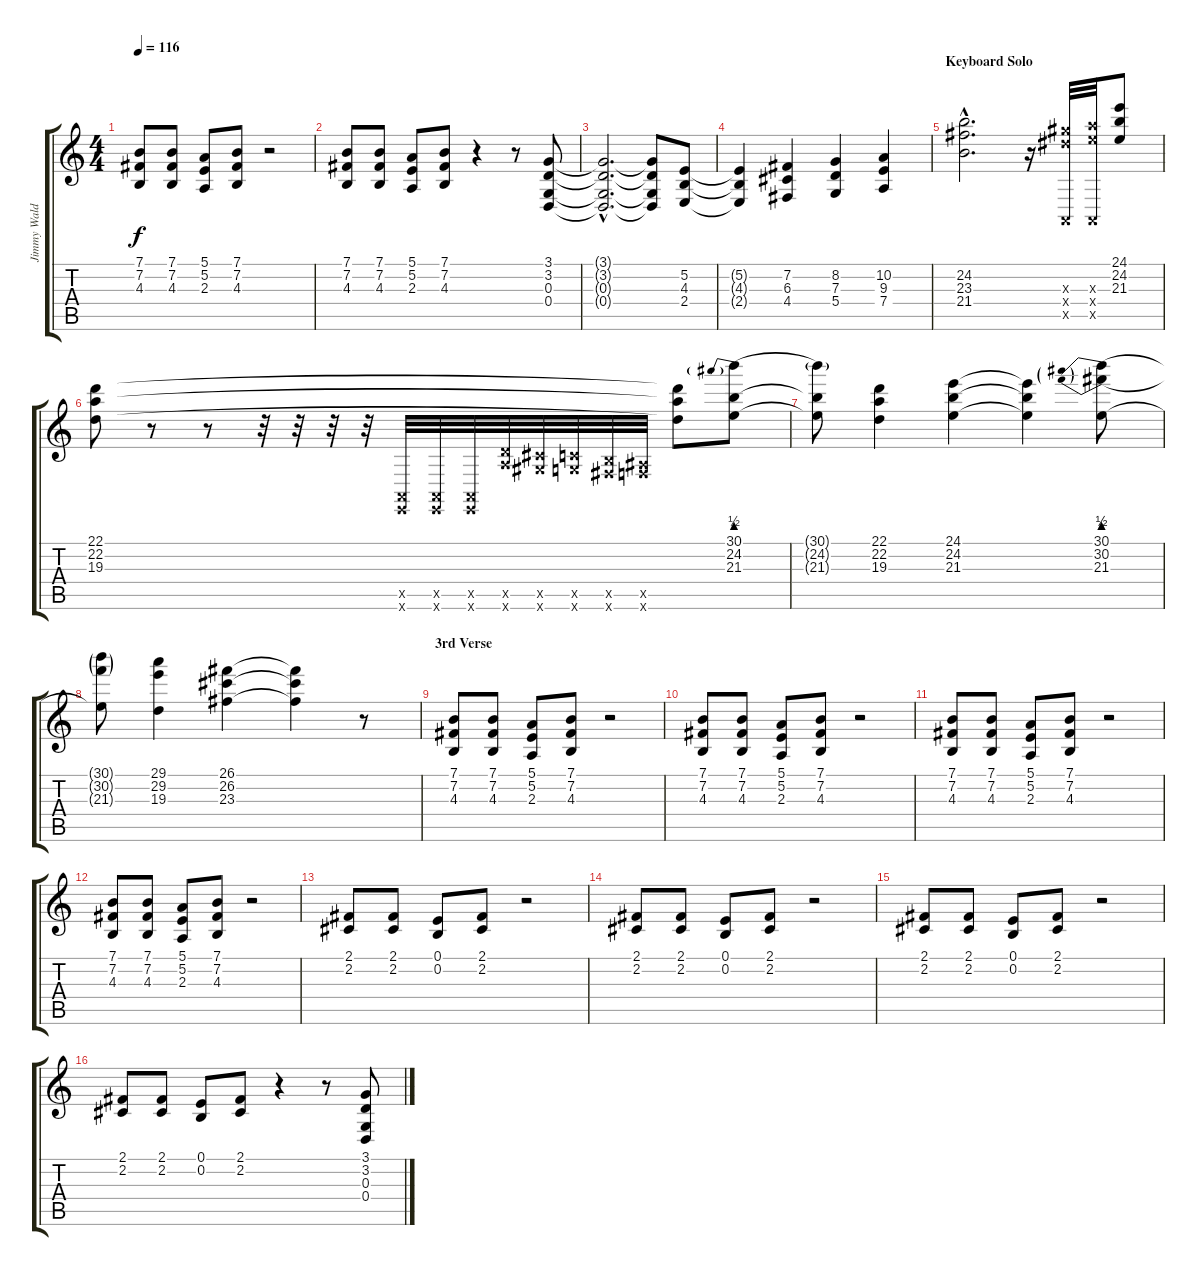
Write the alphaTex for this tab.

\track ("Jimmy Waldo" "Jimmy Wald") {instrument synthstrings1}
\staff {score tabs}
\tuning (E4 B3 G3 D3 A2 E2) {hide}
\ts (4 4)
\tempo 116
\clef g2
\ks c
(7.1 7.2 4.3).8{dy f} (7.1 7.2 4.3).8 (5.1 5.2 2.3).8 (7.1 7.2 4.3).8 r.2 |
(7.1 7.2 4.3).8 (7.1 7.2 4.3).8 (5.1 5.2 2.3).8 (7.1 7.2 4.3).8 r.4 r.8 (3.1 3.2 0.3 0.4).8 |
(3.1{hac t} 3.2{hac t} 0.3{hac t} 0.4{hac t}).2{d} (3.1{t} 3.2{t} 0.3{t} 0.4{t}).8 (5.2 4.3 2.4).8 |
(5.2{t} 4.3{t} 2.4{t}).4 (7.2 6.3 4.4).4 (8.2 7.3 5.4).4 (10.2 9.3 7.4).4 |
\section ("" "Keyboard Solo")
(24.2{hac} 23.3{hac} 21.4{hac}).2{d volume 15 instrument rockorgan} r.16 (25.3{x} 25.4{x} 0.5{x}).32 (26.3{x} 26.4{x} 0.5{x}).32 (24.1 24.2 21.3).8 |
(22.1 22.2 19.3).8 r.8 r.8 r.32 r.32 r.32 r.32 (0.5{x} 0.6{x}).32 (0.5{x} 0.6{x}).32 (0.5{x} 0.6{x}).32 (17.5{x} 17.6{x}).32 (16.5{x} 16.6{x}).32 (15.5{x} 15.6{x}).32 (14.5{x} 14.6{x}).32 (13.5{x} 13.6{x}).32 (22.1{t} 22.2{t} 19.3{t}).8 (30.1{be (prebend 0 2 60 2)} 24.2 21.3).8 |
(30.1{t} 24.2{t} 21.3{t}).8 (22.1 22.2 19.3).4 (24.1 24.2 21.3).4 (24.1{t} 24.2{t} 21.3{t}).4 (30.1{be (prebend 0 2 60 2)} 30.2{be (prebend 0 2 60 2)} 21.3).8 |
(30.1{t} 30.2{t} 21.3{t}).8 (29.1 29.2 19.3).4 (26.1 26.2 23.3).4 (26.1{t} 26.2{t} 23.3{t}).4 r.8 |
\section ("" "3rd Verse")
(7.1 7.2 4.3).8{volume 8} (7.1 7.2 4.3).8 (5.1 5.2 2.3).8 (7.1 7.2 4.3).8 r.2 |
(7.1 7.2 4.3).8 (7.1 7.2 4.3).8 (5.1 5.2 2.3).8 (7.1 7.2 4.3).8 r.2 |
(7.1 7.2 4.3).8 (7.1 7.2 4.3).8 (5.1 5.2 2.3).8 (7.1 7.2 4.3).8 r.2 |
(7.1 7.2 4.3).8 (7.1 7.2 4.3).8 (5.1 5.2 2.3).8 (7.1 7.2 4.3).8 r.2 |
(2.1 2.2).8 (2.1 2.2).8 (0.1 0.2).8 (2.1 2.2).8 r.2 |
(2.1 2.2).8 (2.1 2.2).8 (0.1 0.2).8 (2.1 2.2).8 r.2 |
(2.1 2.2).8 (2.1 2.2).8 (0.1 0.2).8 (2.1 2.2).8 r.2 |
(2.1 2.2).8 (2.1 2.2).8 (0.1 0.2).8 (2.1 2.2).8 r.4 r.8 (3.1 3.2 0.3 0.4).8
